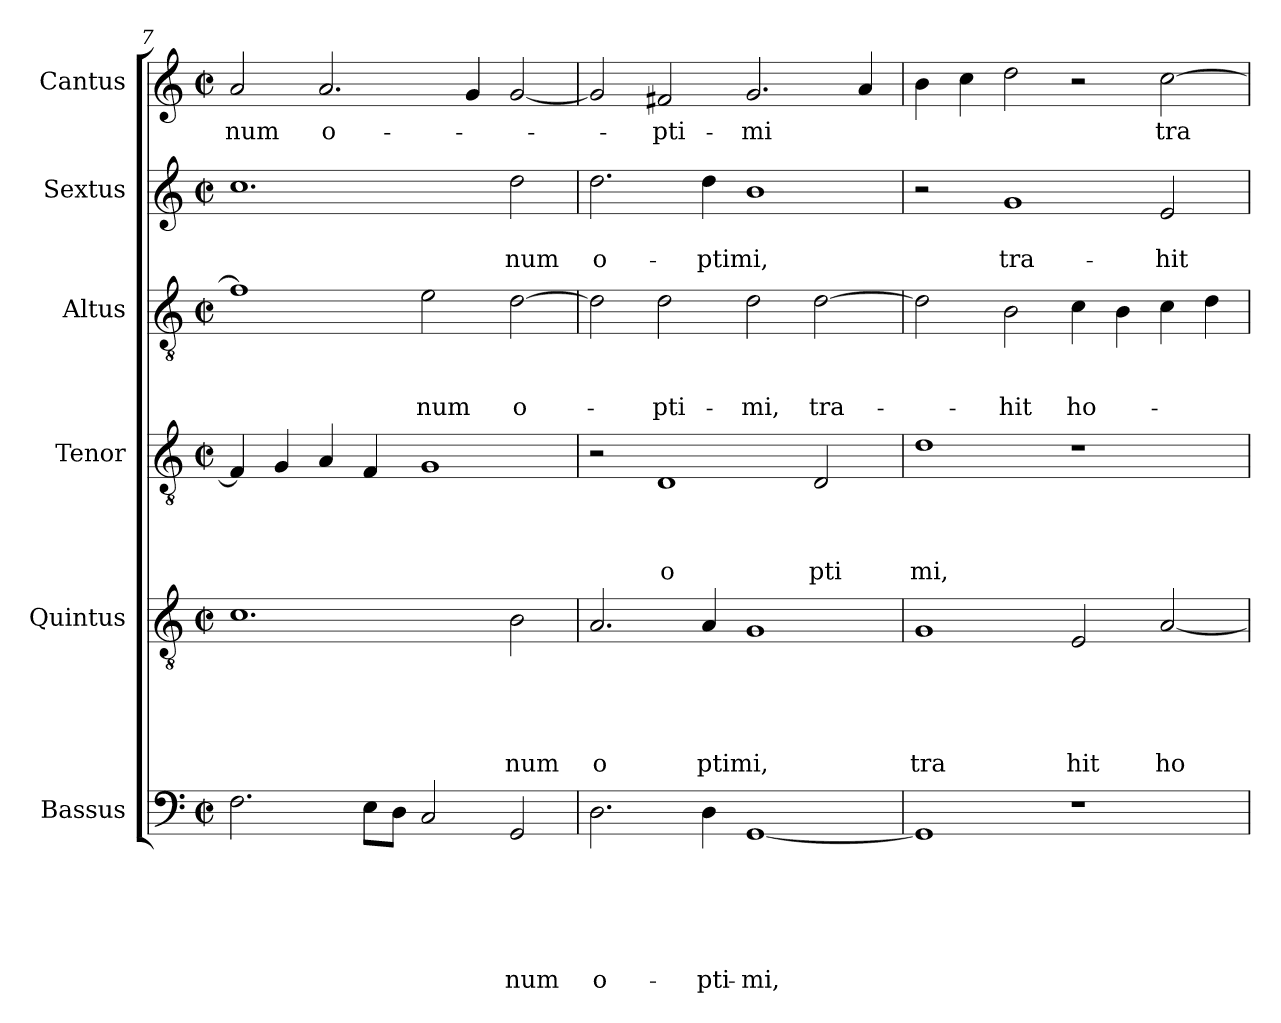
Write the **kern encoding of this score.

**kern	**text	**text	**text	**text	**text	**text	**kern	**text	**text	**text	**text	**text	**kern	**text	**text	**text	**text	**kern	**text	**text	**text	**kern	**text	**text	**kern	**text
*part6	*part6	*part6	*part6	*part6	*part6	*part6	*part5	*part5	*part5	*part5	*part5	*part5	*part4	*part4	*part4	*part4	*part4	*part3	*part3	*part3	*part3	*part2	*part2	*part2	*part1	*part1
*staff6	*staff6	*staff6	*staff6	*staff6	*staff6	*staff6	*staff5	*staff5	*staff5	*staff5	*staff5	*staff5	*staff4	*staff4	*staff4	*staff4	*staff4	*staff3	*staff3	*staff3	*staff3	*staff2	*staff2	*staff2	*staff1	*staff1
*I"Bassus	*	*	*	*	*	*	*I"Quintus	*	*	*	*	*	*I"Tenor	*	*	*	*	*I"Altus	*	*	*	*I"Sextus	*	*	*I"Cantus	*
!!LO:LB:g=z
*clefF4	*	*	*	*	*	*	*clefGv2	*	*	*	*	*	*clefGv2	*	*	*	*	*clefGv2	*	*	*	*clefG2	*	*	*clefG2	*
*k[]	*	*	*	*	*	*	*k[]	*	*	*	*	*	*k[]	*	*	*	*	*k[]	*	*	*	*k[]	*	*	*k[]	*
*C:	*	*	*	*	*	*	*C:	*	*	*	*	*	*C:	*	*	*	*	*C:	*	*	*	*C:	*	*	*C:	*
*M2/2	*	*	*	*	*	*	*M2/2	*	*	*	*	*	*M2/2	*	*	*	*	*M2/2	*	*	*	*M2/2	*	*	*M2/2	*
*met(c|)	*	*	*	*	*	*	*met(c|)	*	*	*	*	*	*met(c|)	*	*	*	*	*met(c|)	*	*	*	*met(c|)	*	*	*met(c|)	*
=7	=7	=7	=7	=7	=7	=7	=7	=7	=7	=7	=7	=7	=7	=7	=7	=7	=7	=7	=7	=7	=7	=7	=7	=7	=7	=7
!	!	!	!	!	!	!	!	!	!	!	!	!	!	!	!	!	!	!	!	!	!	!	!	!	!	!LO:LY:b
2.F\	.	.	.	.	.	.	1.c	.	.	.	.	.	4F/]	.	.	.	.	1f]	.	.	.	1.cc	.	.	2a/	num
.	.	.	.	.	.	.	.	.	.	.	.	.	4G/	.	.	.	.	.	.	.	.	.	.	.	.	.
!	!	!	!	!	!	!	!	!	!	!	!	!	!	!	!	!	!	!	!	!	!	!	!	!	!	!LO:LY:b
.	.	.	.	.	.	.	.	.	.	.	.	.	4A/	.	.	.	.	.	.	.	.	.	.	.	2.a/	o-
8E\L	.	.	.	.	.	.	.	.	.	.	.	.	4F/	.	.	.	.	.	.	.	.	.	.	.	.	.
8D\J	.	.	.	.	.	.	.	.	.	.	.	.	.	.	.	.	.	.	.	.	.	.	.	.	.	.
!	!	!	!	!	!	!	!	!	!	!	!	!	!	!	!	!	!	!	!	!	!LO:LY:b	!	!	!	!	!
2C/	.	.	.	.	.	.	.	.	.	.	.	.	1G	.	.	.	.	2e\	.	.	-num	.	.	.	.	.
.	.	.	.	.	.	.	.	.	.	.	.	.	.	.	.	.	.	.	.	.	.	.	.	.	4g/	.
!	!	!	!	!	!	!LO:LY:b	!	!	!	!	!	!LO:LY:b	!	!	!	!	!	!	!	!	!LO:LY:b	!	!	!LO:LY:b	!	!
2GG/	.	.	.	.	.	-num	2B\	.	.	.	.	-num	.	.	.	.	.	[>2d\	.	.	o-	2dd\	.	num	[<2g/	.
=8	=8	=8	=8	=8	=8	=8	=8	=8	=8	=8	=8	=8	=8	=8	=8	=8	=8	=8	=8	=8	=8	=8	=8	=8	=8	=8
!	!	!	!	!	!	!LO:LY:b	!	!	!	!	!	!LO:LY:b	!	!	!	!	!	!	!	!	!	!	!	!LO:LY:b	!	!
2.D\	.	.	.	.	.	o-	2.A/	.	.	.	.	o	2r	.	.	.	.	2d\]	.	.	.	2.dd\	.	o-	2g/]	.
!	!	!	!	!	!	!	!	!	!	!	!	!	!	!	!	!	!LO:LY:b	!	!	!	!LO:LY:b	!	!	!	!	!LO:LY:b
.	.	.	.	.	.	.	.	.	.	.	.	.	1D	.	.	.	o	2d\	.	.	-pti-	.	.	.	2f#X/	-pti-
!	!	!	!	!	!	!LO:LY:b	!	!	!	!	!	!LO:LY:b	!	!	!	!	!	!	!	!	!	!	!	!LO:LY:b	!	!
4D\	.	.	.	.	.	-pti-	4A/	.	.	.	.	ptimi,	.	.	.	.	.	.	.	.	.	4dd\	.	-ptimi,	.	.
!	!	!	!	!	!	!LO:LY:b	!	!	!	!	!	!	!	!	!	!	!	!	!	!	!LO:LY:b	!	!	!	!	!LO:LY:b
[<1GG	.	.	.	.	.	-mi,	1G	.	.	.	.	.	.	.	.	.	.	2d\	.	.	-mi,	1b	.	.	2.g/	-mi
!	!	!	!	!	!	!	!	!	!	!	!	!	!	!	!	!	!LO:LY:b	!	!	!	!LO:LY:b	!	!	!	!	!
.	.	.	.	.	.	.	.	.	.	.	.	.	2D/	.	.	.	pti	[>2d\	.	.	tra-	.	.	.	.	.
.	.	.	.	.	.	.	.	.	.	.	.	.	.	.	.	.	.	.	.	.	.	.	.	.	4a/	.
=9	=9	=9	=9	=9	=9	=9	=9	=9	=9	=9	=9	=9	=9	=9	=9	=9	=9	=9	=9	=9	=9	=9	=9	=9	=9	=9
!	!	!	!	!	!	!	!	!	!	!	!	!LO:LY:b	!	!	!	!	!LO:LY:b	!	!	!	!	!	!	!	!	!
1GG]	.	.	.	.	.	.	1G	.	.	.	.	tra	1d	.	.	.	mi,	2d\]	.	.	.	2r	.	.	4b\	.
.	.	.	.	.	.	.	.	.	.	.	.	.	.	.	.	.	.	.	.	.	.	.	.	.	4cc\	.
!	!	!	!	!	!	!	!	!	!	!	!	!	!	!	!	!	!	!	!	!	!LO:LY:b	!	!	!LO:LY:b	!	!
.	.	.	.	.	.	.	.	.	.	.	.	.	.	.	.	.	.	2B\	.	.	-hit	1g	.	tra-	2dd\	.
!	!	!	!	!	!	!	!	!	!	!	!	!LO:LY:b	!	!	!	!	!	!	!	!	!LO:LY:b	!	!	!	!	!
1r	.	.	.	.	.	.	2E/	.	.	.	.	hit	1r	.	.	.	.	4c\	.	.	ho-	.	.	.	2r	.
.	.	.	.	.	.	.	.	.	.	.	.	.	.	.	.	.	.	4B\	.	.	.	.	.	.	.	.
!	!	!	!	!	!	!	!	!	!	!	!	!LO:LY:b	!	!	!	!	!	!	!	!	!	!	!	!LO:LY:b	!	!LO:LY:b
.	.	.	.	.	.	.	[<2A/	.	.	.	.	ho	.	.	.	.	.	4c\	.	.	.	2e/	.	-hit	[>2cc\	tra-
.	.	.	.	.	.	.	.	.	.	.	.	.	.	.	.	.	.	4d\	.	.	.	.	.	.	.	.
=	=	=	=	=	=	=	=	=	=	=	=	=	=	=	=	=	=	=	=	=	=	=	=	=	=	=
*-	*-	*-	*-	*-	*-	*-	*-	*-	*-	*-	*-	*-	*-	*-	*-	*-	*-	*-	*-	*-	*-	*-	*-	*-	*-	*-
